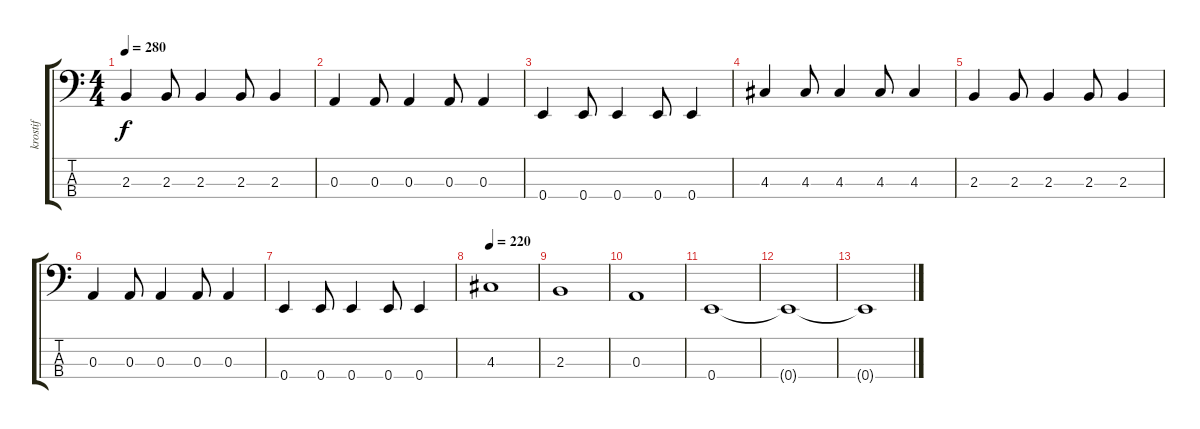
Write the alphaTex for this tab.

\track ("krostif" "krostif") {instrument electricbassfinger}
\staff {score tabs}
\tuning (G2 D2 A1 E1) {hide}
\ts (4 4)
\tempo 280
\clef f4
\ks c
2.3.4{dy f} 2.3.8 2.3.4 2.3.8 2.3.4 |
0.3.4 0.3.8 0.3.4 0.3.8 0.3.4 |
0.4.4 0.4.8 0.4.4 0.4.8 0.4.4 |
4.3.4 4.3.8 4.3.4 4.3.8 4.3.4 |
2.3.4 2.3.8 2.3.4 2.3.8 2.3.4 |
0.3.4 0.3.8 0.3.4 0.3.8 0.3.4 |
0.4.4 0.4.8 0.4.4 0.4.8 0.4.4 |
\tempo 220
4.3.1 |
2.3.1 |
0.3.1 |
0.4.1 |
0.4{t}.1 |
0.4{t}.1
